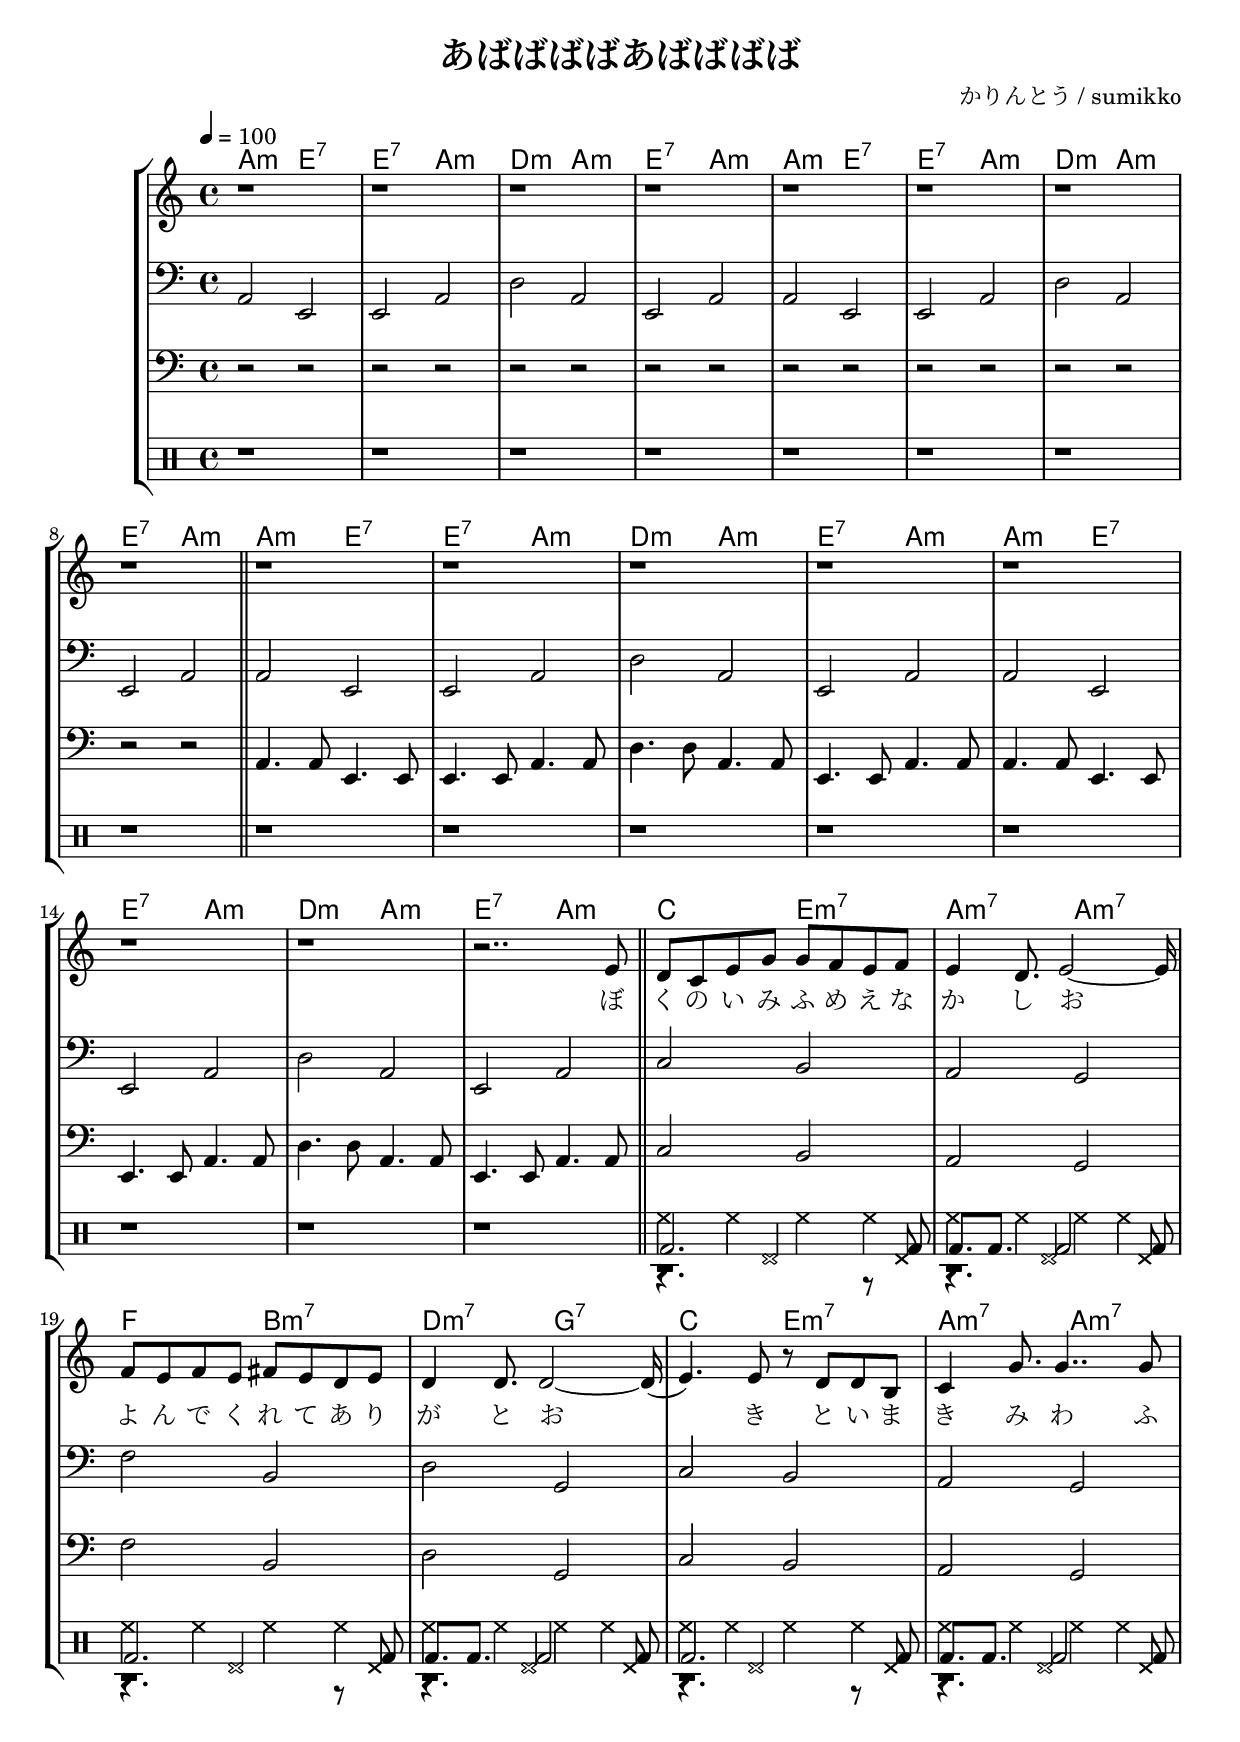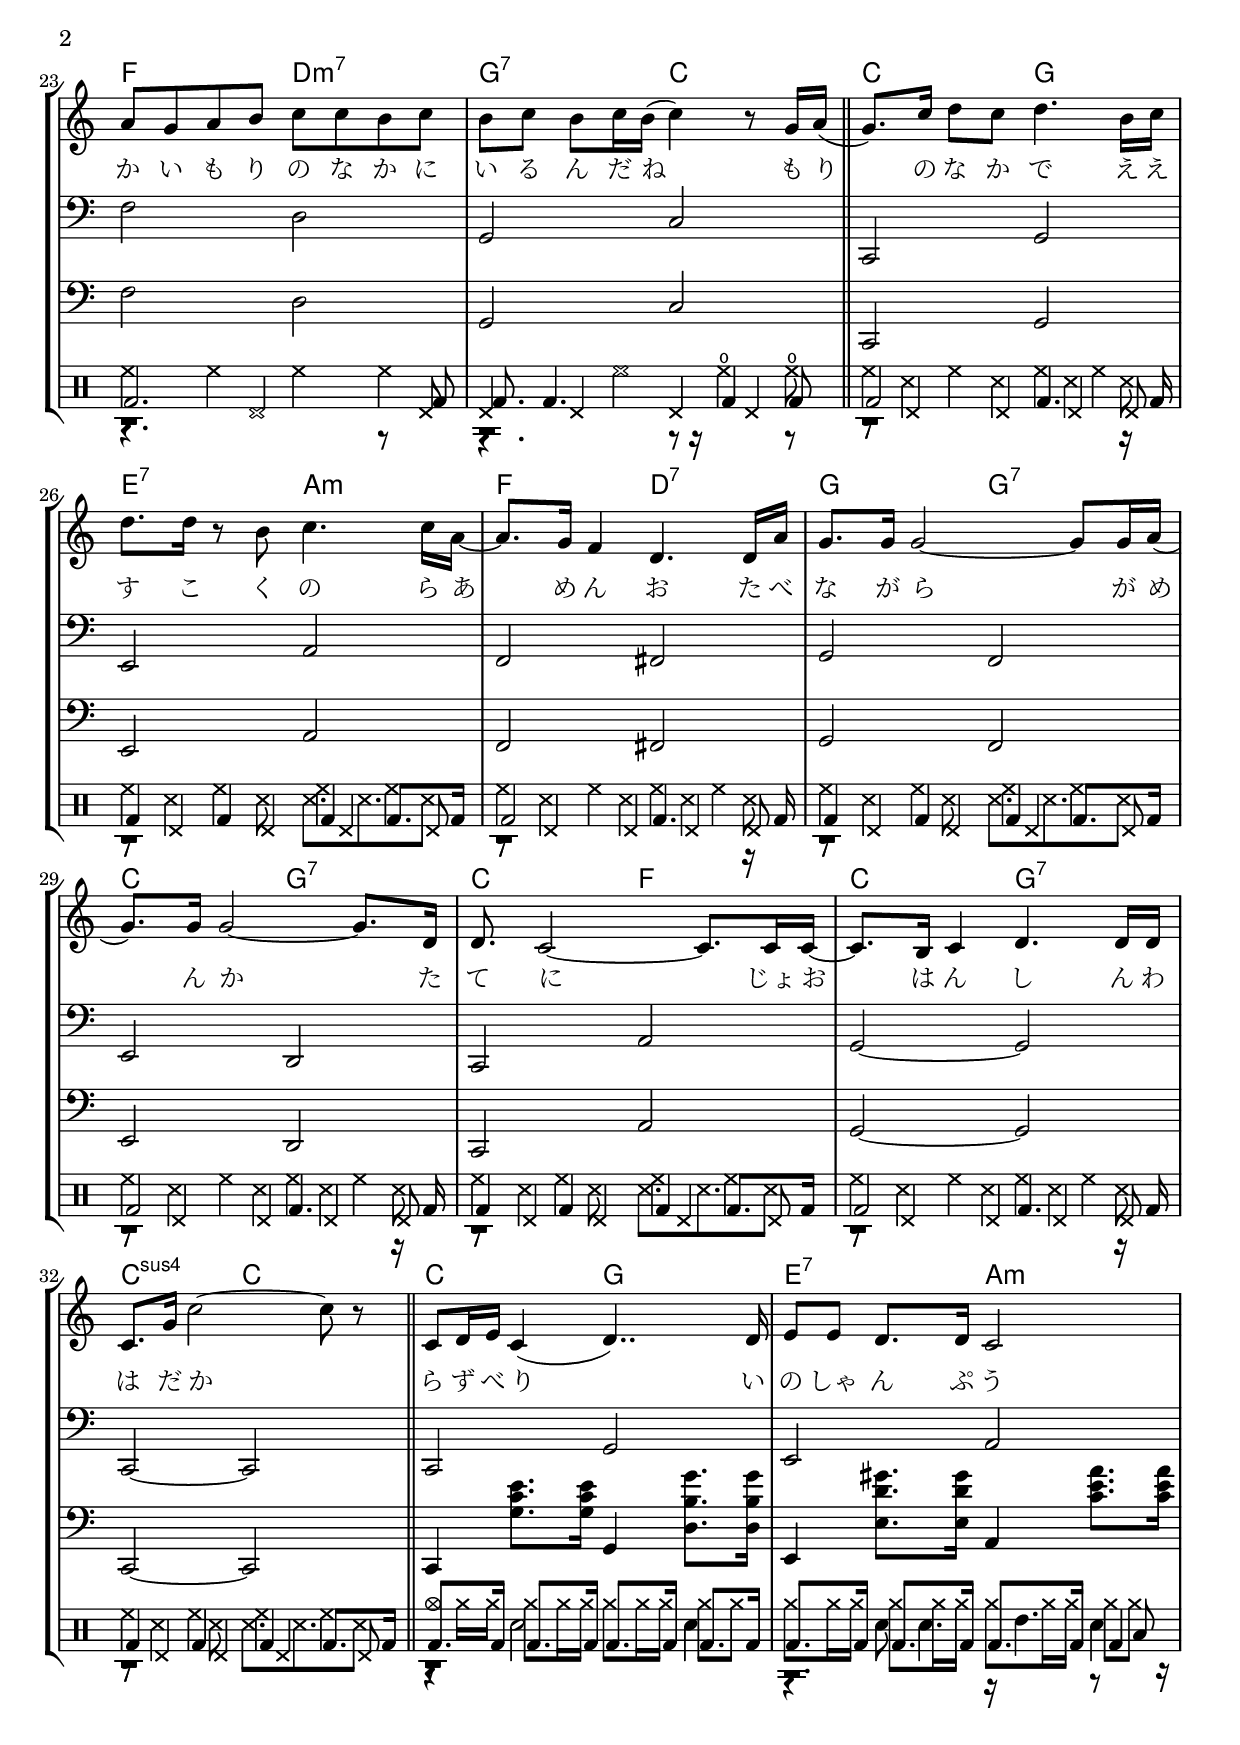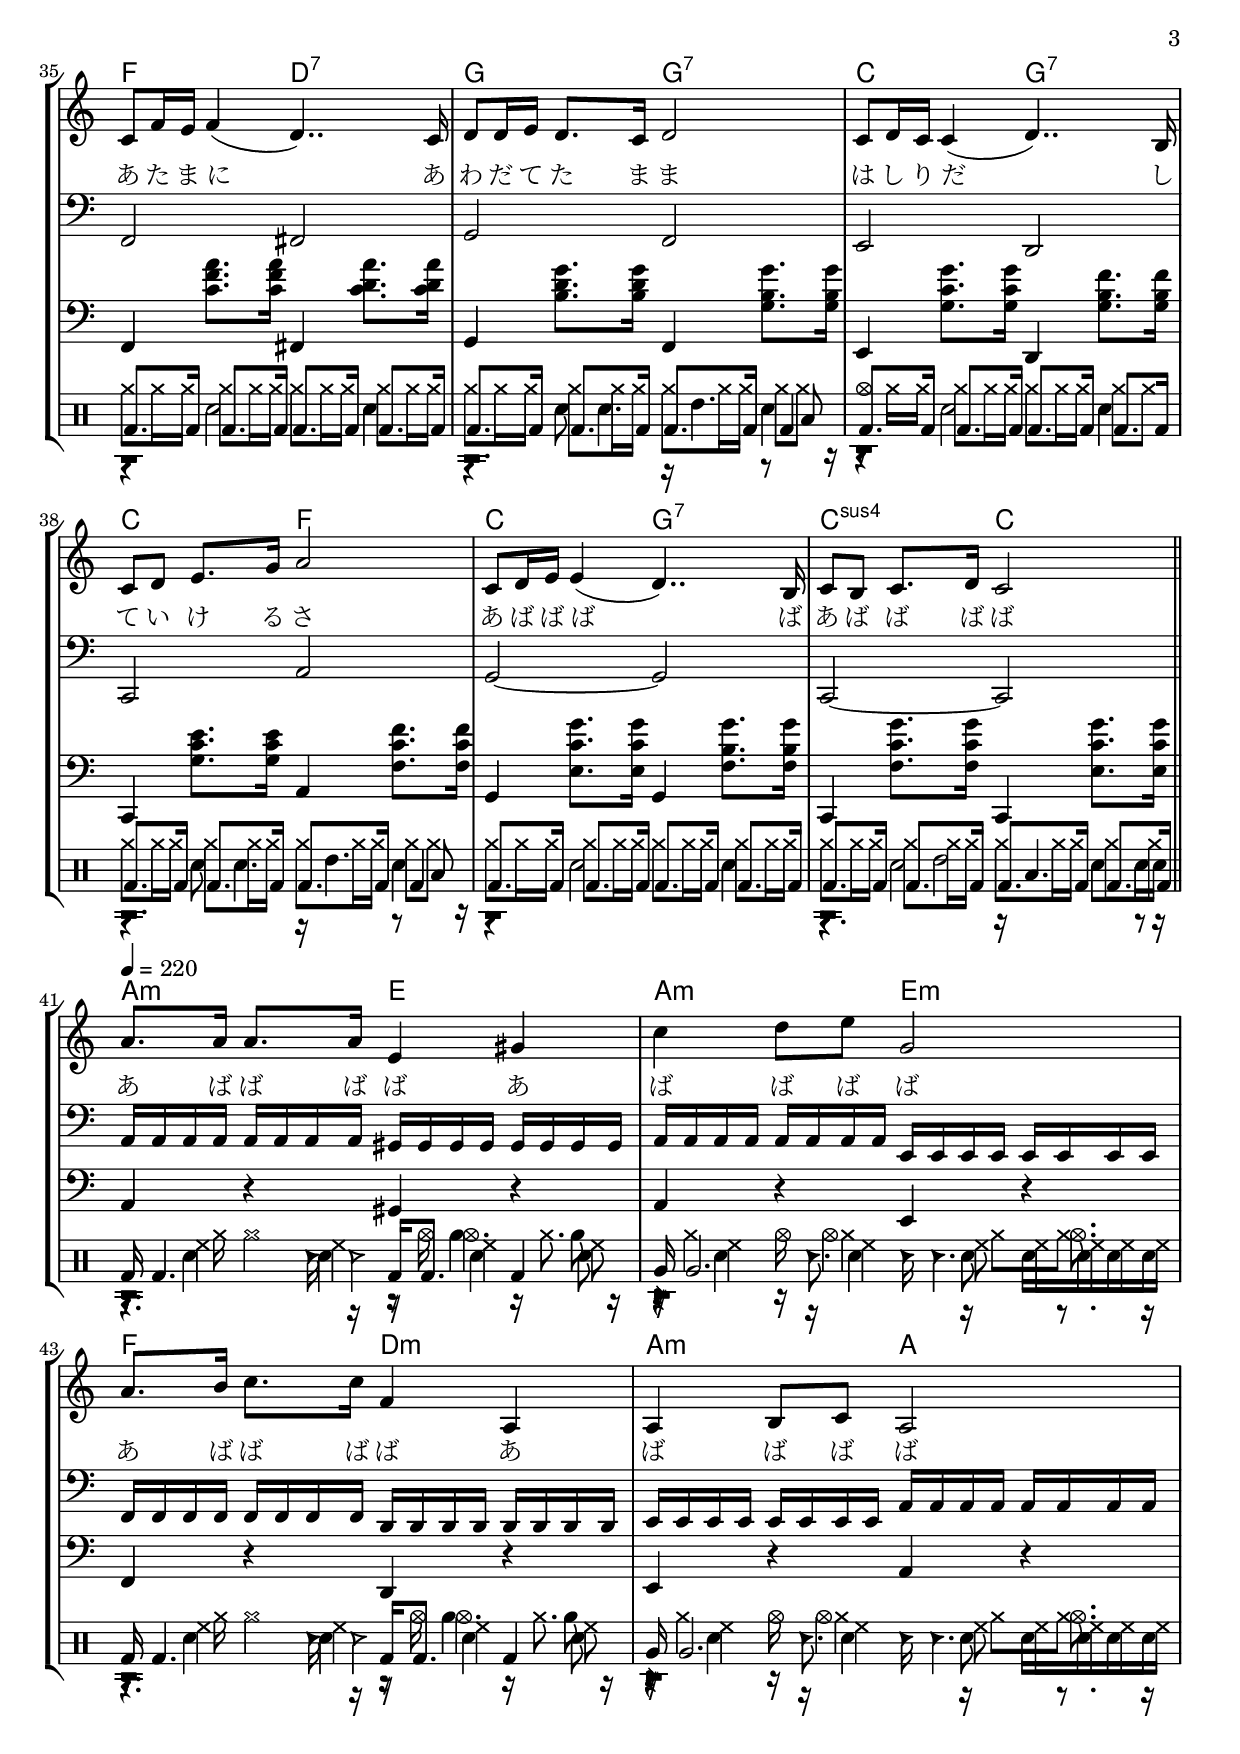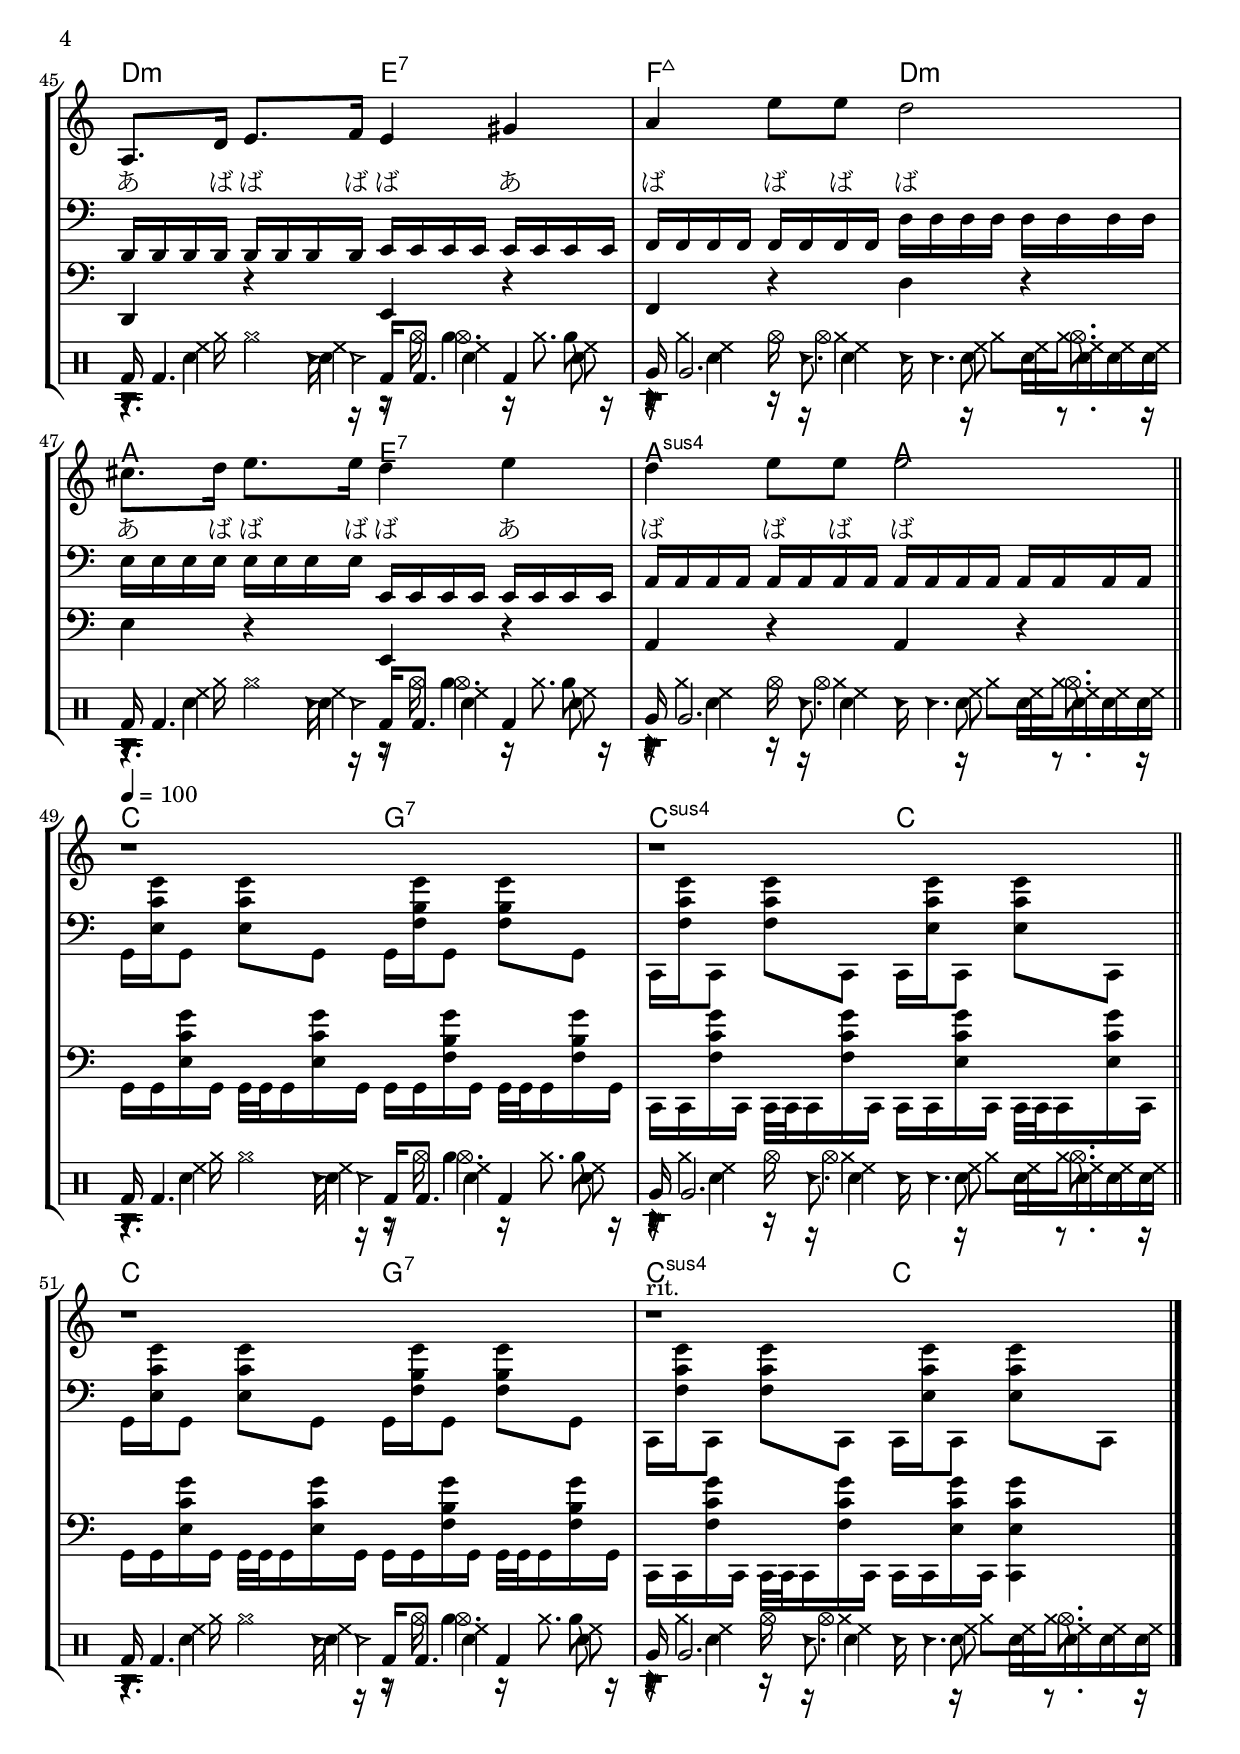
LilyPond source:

\version "2.12.1"

\header {
	title = \markup {あばばばばあばばばば}
	composer = \markup \center-column {"かりんとう / sumikko"}
}

harmony = \chordmode {
	a2:m e:7 e:7 a:m d:m a:m e:7 a:m a:m e:7 e:7 a:m d:m a:m e:7 a:m 

	a:m e:7 e:7 a:m d:m a:m e:7 a:m a:m e:7 e:7 a:m d:m a:m e:7 a:m 

	c e:min7 a:min7 a:min7 f b:min7 d:min7 g:7 c e:min7 a:min7 a:min7 f d:min7 g:7 c 

	c g e:7 a:m f d:7 g g:7 c g:7 c f c g:7 c:sus4 c 

	c g e:7 a:m f d:7 g g:7 c g:7 c f c g:7 c:sus4 c 

	a:m e a:m e:m f d:m a:m a d:m e:7 f:maj7 d:m a e:7 a:sus4 a 

	c g:7 c:sus4 c 

	c g:7 c:sus4 c 
}

melody = {
	\key c \major
	\tempo 4 = 100
	r1 | r1 | r1 | r1 | r1 | r1 | r1 | r1   
	r1 | r1 | r1 | r1 | r1 | r1 | r1 | r2.. 
	\set Staff.midiInstrument = #"fss0.35"
	e'8 
	d'8  c'8  e'8  g'8  g'8  f'8  e'8  f'8 
	e'4  d'8.  e'2~e'16 
	f'8  e'8  f'8  e'8  fis'8  e'8  d'8  e'8 
	d'4  d'8.  d'2~d'16 
	(e'4.)  e'8  r8  d'8  d'8  b8 
	c'4  g'8.  g'4..  g'8 
	a'8  g'8  a'8  b'8  c''8  c''8  b'8  c''8 
	b'8  c''8  b'8  c''16  b'16  (c''4)  	r8 	\set Staff.midiInstrument = #"fss0.35"
	g'16  a'16 
	(g'8.)  c''16  d''8  c''8  d''4.  b'16  c''16 
	d''8.  d''16  r8  b'8  c''4.  c''16  a'16~ 
	a'8.  g'16  f'4  d'4.  d'16  a'16 
	g'8.  g'16  g'2~g'8  g'16  a'16 
	(g'8.)  g'16  g'2~g'8.  d'16 
	d'8.  c'2~c'8.  c'16  c'16~ 
	c'8.  b16  c'4  d'4.  d'16  d'16 
	c'8.  g'16  c''2~c''8  	r8 	\set Staff.midiInstrument = #"fss0.35"
	 c'8  d'16  e'16  c'4  (d'4..)  d'16 
	e'8  e'8  d'8.  d'16  c'2 
	c'8  f'16  e'16  f'4  (d'4..)  c'16 
	d'8  d'16  e'16  d'8.  c'16  d'2 
	c'8  d'16  c'16  c'4  (d'4..)  b16 
	c'8  d'8  e'8.  g'16  a'2 
	c'8  d'16  e'16  e'4  (d'4..)  b16 
	c'8  b8  c'8.  d'16  c'2
	\set Staff.midiInstrument = #"fss0.35"
		\tempo 4 = 220
 a'8.  a'16  a'8.  a'16  e'4  gis'4 
	c''4  d''8  e''8  g'2 
	a'8.  b'16  c''8.  c''16  f'4  a4 
	a4  b8  c'8  a2 
	a8.  d'16  e'8.  f'16  e'4  gis'4 
	a'4  e''8  e''8  d''2 
	cis''8.  d''16  e''8.  e''16  d''4  e''4 
	d''4  e''8  e''8  e''2
	\tempo 4 = 100
	r1 | r1   
	r1 | r1^"rit." \bar "|."
}

words = \lyricmode {
	
	
	ぼ  く  の  い  み  ふ  め  え  な  か  し  お  よ  ん  で  く  れ  て  あ  り  が  と  お  き  と  い  ま  き  み  わ  ふ  か  い  も  り  の  な  か  に  い  る  ん  だ  ね  
	も  り  の  な  か  で  え  え  す  こ  く  の  ら  あ  め  ん  お  た  べ  な  が  ら  が  め  ん  か  た  て  に  じょ  お  は  ん  し  ん  わ  は  だ  か  
	ら  ず  べ  り  い  の  しゃ  ん  ぷ  う  あ  た  ま  に  あ  わ  だ  て  た  ま  ま  は  し  り  だ  し  て  い  け  る  さ  あ  ば  ば  ば  ば  あ  ば  ば  ば  ば  
	あ  ば  ば  ば  ば  あ  ば  ば  ば  ば  あ  ば  ば  ば  ば  あ  ば  ば  ば  ば  あ  ば  ば  ば  ば  あ  ば  ば  ば  ば  あ  ば  ば  ば  ば  あ  ば  ば  ば  ば  
	
	
}

tempochange = {
	\tempo 4 = 100
	r1 | r1 | r1 | r1 | r1 | r1 | r1 | r1 \bar "||"
	\tempo 4 = 100
	r1 | r1 | r1 | r1 | r1 | r1 | r1 | r1 \bar "||"
	\tempo 4 = 100
	r1 | r1 | r1 | r1 | r1 | r1 | r1 | r1 \bar "||"
	\tempo 4 = 100
	r1 | r1 | r1 | r1 | r1 | r1 | r1 | r1 \bar "||"
	\tempo 4 = 100
	r1 | r1 | r1 | r1 | r1 | r1 | r1 | r1 \bar "||"
	\tempo 4 = 220
	r1 | r1 | r1 | r1 | r1 | r1 | r1 | r1 \bar "||"
	\tempo 4 = 100
	r1 | r1 \bar "||"
	\tempo 4 = 100
	r1 | \tempo 4 = 75 r2 \tempo 4 = 66 r2 \bar "|."
}

mainacc = {
	\clef bass
	\set Staff.midiInstrument = #"Music box"
	\key c \major
	\tempo 4 = 100
	a,2
	~e,2
	e,2
	~a,2
	d2
	~a,2
	e,2
	~a,2
	a,2
	~e,2
	e,2
	~a,2
	d2
	~a,2
	e,2
	~a,2
	\bar "||"

	\set Staff.midiInstrument = #"Music box"
	a,2
	~e,2
	e,2
	~a,2
	d2
	~a,2
	e,2
	~a,2
	a,2
	~e,2
	e,2
	~a,2
	d2
	~a,2
	e,2
	~a,2
	\bar "||"

	\set Staff.midiInstrument = #"Acoustic grand"
	c2
	~b,2
	a,2
	~g,2
	f2
	~b,2
	d2
	~g,2
	c2
	~b,2
	a,2
	~g,2
	f2
	~d2
	g,2
	~c2
	\bar "||"

	\set Staff.midiInstrument = #"Electric Guitar (clean)"
	c,2
	~g,2
	e,2
	~a,2
	f,2
	~fis,2
	g,2
	~f,2
	e,2
	~d,2
	c,2
	~a,2
	g,2
	~g,2
	c,2
	~c,2
	\bar "||"

	\set Staff.midiInstrument = #"Acoustic grand"
	c,2
	~g,2
	e,2
	~a,2
	f,2
	~fis,2
	g,2
	~f,2
	e,2
	~d,2
	c,2
	~a,2
	g,2
	~g,2
	c,2
	~c,2
	\bar "||"

	\set Staff.midiInstrument = #"Slap Bass 1"
	\tempo 4 = 220
	a,16 a,16 a,16 a,16 a,16 a,16 a,16 a,16
	gis,16 gis,16 gis,16 gis,16 gis,16 gis,16 gis,16 gis,16
	a,16 a,16 a,16 a,16 a,16 a,16 a,16 a,16
	e,16 e,16 e,16 e,16 e,16 e,16 e,16 e,16
	f,16 f,16 f,16 f,16 f,16 f,16 f,16 f,16
	d,16 d,16 d,16 d,16 d,16 d,16 d,16 d,16
	e,16 e,16 e,16 e,16 e,16 e,16 e,16 e,16
	a,16 a,16 a,16 a,16 a,16 a,16 a,16 a,16
	d,16 d,16 d,16 d,16 d,16 d,16 d,16 d,16
	e,16 e,16 e,16 e,16 e,16 e,16 e,16 e,16
	f,16 f,16 f,16 f,16 f,16 f,16 f,16 f,16
	d16 d16 d16 d16 d16 d16 d16 d16
	e16 e16 e16 e16 e16 e16 e16 e16
	e,16 e,16 e,16 e,16 e,16 e,16 e,16 e,16
	a,16 a,16 a,16 a,16 a,16 a,16 a,16 a,16
	a,16 a,16 a,16 a,16 a,16 a,16 a,16 a,16
	\bar "||"

	\set Staff.midiInstrument = #"Acoustic grand"
	\tempo 4 = 100
	g,16 <e c' g'>16 g,8 <e c' g'>8 g,8
	g,16 <f b g'>16 g,8 <f b g'>8 g,8
	c,16 <f c' g'>16 c,8 <f c' g'>8 c,8
	c,16 <e c' g'>16 c,8 <e c' g'>8 c,8
	\bar "||"

	\set Staff.midiInstrument = #"Acoustic grand"
	g,16 <e c' g'>16 g,8 <e c' g'>8 g,8
	g,16 <f b g'>16 g,8 <f b g'>8 g,8
	c,16 <f c' g'>16 c,8 <f c' g'>8 c,8
	c,16 <e c' g'>16 c,8 <e c' g'>8 c,8
	\bar "|."
}

subacc = {
	\clef bass
	\set Staff.midiInstrument = #"Acoustic grand"
	\key c \major
	\tempo 4 = 100
	r2
	r2
	r2
	r2
	r2
	r2
	r2
	r2
	r2
	r2
	r2
	r2
	r2
	r2
	r2
	r2
	\bar "||"

	\set Staff.midiInstrument = #"Music box"
	a,4.a,8
	e,4.e,8
	e,4.e,8
	a,4.a,8
	d4.d8
	a,4.a,8
	e,4.e,8
	a,4.a,8
	a,4.a,8
	e,4.e,8
	e,4.e,8
	a,4.a,8
	d4.d8
	a,4.a,8
	e,4.e,8
	a,4.a,8
	\bar "||"

	\set Staff.midiInstrument = #"Acoustic grand"
	c2
	~b,2
	a,2
	~g,2
	f2
	~b,2
	d2
	~g,2
	c2
	~b,2
	a,2
	~g,2
	f2
	~d2
	g,2
	~c2
	\bar "||"

	\set Staff.midiInstrument = #"Acoustic grand"
	c,2
	~g,2
	e,2
	~a,2
	f,2
	~fis,2
	g,2
	~f,2
	e,2
	~d,2
	c,2
	~a,2
	g,2
	~g,2
	c,2
	~c,2
	\bar "||"

	\set Staff.midiInstrument = #"String Ensemble 2"
	c,4 <g c' e'>8. <g c' e'>16
	g,4 <d b g'>8. <d b g'>16
	e,4 <e d' gis'>8. <e d' gis'>16
	a,4 <c' e' a'>8. <c' e' a'>16
	f,4 <c' f' a'>8. <c' f' a'>16
	fis,4 <c' d' a'>8. <c' d' a'>16
	g,4 <b d' g'>8. <b d' g'>16
	f,4 <g b g'>8. <g b g'>16
	e,4 <g c' g'>8. <g c' g'>16
	d,4 <g b f'>8. <g b f'>16
	c,4 <g c' e'>8. <g c' e'>16
	a,4 <f c' f'>8. <f c' f'>16
	g,4 <e c' g'>8. <e c' g'>16
	g,4 <f b g'>8. <f b g'>16
	c,4 <f c' g'>8. <f c' g'>16
	c,4 <e c' g'>8. <e c' g'>16
	\bar "||"

	\set Staff.midiInstrument = #"Choir Aahs"
	\tempo 4 = 220
	a,4 r4
	gis,4 r4
	a,4 r4
	e,4 r4
	f,4 r4
	d,4 r4
	e,4 r4
	a,4 r4
	d,4 r4
	e,4 r4
	f,4 r4
	d4 r4
	e4 r4
	e,4 r4
	a,4 r4
	a,4 r4
	\bar "||"

	\set Staff.midiInstrument = #"Overdriven Guitar"
	\tempo 4 = 100
	g,16 g,16 <e c' g'>16 g,16   g,32 g,32 g,16 <e c' g'>16 g,16
	g,16 g,16 <f b g'>16 g,16   g,32 g,32 g,16 <f b g'>16 g,16
	c,16 c,16 <f c' g'>16 c,16   c,32 c,32 c,16 <f c' g'>16 c,16
	c,16 c,16 <e c' g'>16 c,16   c,32 c,32 c,16 <e c' g'>16 c,16
	\bar "||"

	\set Staff.midiInstrument = #"Overdriven Guitar"
	g,16 g,16 <e c' g'>16 g,16   g,32 g,32 g,16 <e c' g'>16 g,16
	g,16 g,16 <f b g'>16 g,16   g,32 g,32 g,16 <f b g'>16 g,16
	c,16 c,16 <f c' g'>16 c,16   c,32 c,32 c,16 <f c' g'>16 c,16
	c,16 c,16 <e c' g'>16 c,16 <c, e c' g'>4
	\bar "|."
}

percA = {
	\drummode {
	r1 |r1 |r1 |r1 |r1 |r1 |r1 |r1 \bar "||"
	r1 |r1 |r1 |r1 |r1 |r1 |r1 |r1 \bar "||"
	r1  |r1  |r1  |r1  |r1  |r1  |r1  |r2 r8 hho4 hho8  \bar "||"
	hh4 hh4 hh4 hh4  |hh4 hh4 hh4 hh4  |hh4 hh4 hh4 hh4  |hh4 hh4 hh4 hh4  |hh4 hh4 hh4 hh4  |hh4 hh4 hh4 hh4  |hh4 hh4 hh4 hh4  |hh4 hh4 hh4 hh4  \bar "||"
	r8 cymr16 cymr16 cymr8 cymr16 cymr16 cymr8 cymr16 cymr16 cymr8 cymr8  |cymr8 cymr16 cymr16 cymr8 cymr16 cymr16 cymr8 cymr16 cymr16 cymr8 cymr8  |cymr8 cymr16 cymr16 cymr8 cymr16 cymr16 cymr8 cymr16 cymr16 cymr8 cymr16 cymr16  |cymr8 cymr16 cymr16 cymr8 cymr16 cymr16 cymr8 cymr16 cymr16 cymr8 cymr8  |r8 cymr16 cymr16 cymr8 cymr16 cymr16 cymr8 cymr16 cymr16 cymr8 cymr8  |cymr8 cymr16 cymr16 cymr8 cymr16 cymr16 cymr8 cymr16 cymr16 cymr8 cymr8  |cymr8 cymr16 cymr16 cymr8 cymr16 cymr16 cymr8 cymr16 cymr16 cymr8 cymr16 cymr16  |cymr8 cymr16 cymr16 cymr8 cymr16 cymr16 cymr8 cymr16 cymr16 cymr8 cymr8  \bar "||"
	r8 hh4 hh4 hh4 hh8  |r8 hh4 hh4 hh8 hh16 hh16 hh16 hh16  |r8 hh4 hh4 hh4 hh8  |r8 hh4 hh4 hh8 hh16 hh16 hh16 hh16  |r8 hh4 hh4 hh4 hh8  |r8 hh4 hh4 hh8 hh16 hh16 hh16 hh16  |r8 hh4 hh4 hh4 hh8  |r8 hh4 hh4 hh8 hh16 hh16 hh16 hh16  \bar "||"
	r8 hh4 hh4 hh4 hh8  |r8 hh4 hh4 hh8 hh16 hh16 hh16 hh16  \bar "||"
	r8 hh4 hh4 hh4 hh8  |r8 hh4 hh4 hh8 hh16 hh16 hh16 hh16  \bar "|."
	}
}

percB = {
	\drummode {
	r1 |r1 |r1 |r1 |r1 |r1 |r1 |r1 \bar "||"
	r1 |r1 |r1 |r1 |r1 |r1 |r1 |r1 \bar "||"
	r4. hhp2 hhp8  |r4. hhp2 hhp8  |r4. hhp2 hhp8  |r4. hhp2 hhp8  |r4. hhp2 hhp8  |r4. hhp2 hhp8  |r4. hhp2 hhp8  |hhp4 hhp4 hhp4 hhp4  \bar "||"
	r8 ss4 ss4 ss4 ss8  |r8 ss4 ss8 ss8. ss8. ss8  |r8 ss4 ss4 ss4 ss8  |r8 ss4 ss8 ss8. ss8. ss8  |r8 ss4 ss4 ss4 ss8  |r8 ss4 ss8 ss8. ss8. ss8  |r8 ss4 ss4 ss4 ss8  |r8 ss4 ss8 ss8. ss8. ss8  \bar "||"
	r4 sn2 sn4  |r4 sn8 sn4. sn4  |r4 sn2 sn4  |r4 sn8 sn4. sn4  |r4 sn2 sn4  |r4 sn8 sn4. sn4  |r4 sn2 sn4  |r4 sn2 sn8 sn16 sn16  \bar "||"
	r8 sn4 sn4 sn4 sn8  |r8 sn4 sn4 sn8 sn16 sn16 sn16 sn16  |r8 sn4 sn4 sn4 sn8  |r8 sn4 sn4 sn8 sn16 sn16 sn16 sn16  |r8 sn4 sn4 sn4 sn8  |r8 sn4 sn4 sn8 sn16 sn16 sn16 sn16  |r8 sn4 sn4 sn4 sn8  |r8 sn4 sn4 sn8 sn16 sn16 sn16 sn16  \bar "||"
	r8 sn4 sn4 sn4 sn8  |r8 sn4 sn4 sn8 sn16 sn16 sn16 sn16  \bar "||"
	r8 sn4 sn4 sn4 sn8  |r8 sn4 sn4 sn8 sn16 sn16 sn16 sn16  \bar "|."
	}
}

percC = {
	\drummode {
	r1 |r1 |r1 |r1 |r1 |r1 |r1 |r1 \bar "||"
	r1 |r1 |r1 |r1 |r1 |r1 |r1 |r1 \bar "||"
	hh4 hh4 hh4 hh4  |hh4 hh4 hh4 hh4  |hh4 hh4 hh4 hh4  |hh4 hh4 hh4 hh4  |hh4 hh4 hh4 hh4  |hh4 hh4 hh4 hh4  |hh4 hh4 hh4 hh4  |r4. hh2 r8  \bar "||"
	r8 hhp4 hhp4 hhp4 hhp8  |r8 hhp4 hhp4 hhp4 hhp8  |r8 hhp4 hhp4 hhp4 hhp8  |r8 hhp4 hhp4 hhp4 hhp8  |r8 hhp4 hhp4 hhp4 hhp8  |r8 hhp4 hhp4 hhp4 hhp8  |r8 hhp4 hhp4 hhp4 hhp8  |r8 hhp4 hhp4 hhp4 hhp8  \bar "||"
	bd8. bd16 bd8. bd16 bd8. bd16 bd8. bd16  |bd8. bd16 bd8. bd16 bd8. bd16 bd4  |bd8. bd16 bd8. bd16 bd8. bd16 bd8. bd16  |bd8. bd16 bd8. bd16 bd8. bd16 bd4  |bd8. bd16 bd8. bd16 bd8. bd16 bd8. bd16  |bd8. bd16 bd8. bd16 bd8. bd16 bd4  |bd8. bd16 bd8. bd16 bd8. bd16 bd8. bd16  |bd8. bd16 bd8. bd16 bd8. bd16 bd8. bd16  \bar "||"
	bd16 bd4. r16 bd16 bd8. bd4  |r1  |bd16 bd4. r16 bd16 bd8. bd4  |r1  |bd16 bd4. r16 bd16 bd8. bd4  |r1  |bd16 bd4. r16 bd16 bd8. bd4  |r1  \bar "||"
	bd16 bd4. r16 bd16 bd8. bd4  |r1  \bar "||"
	bd16 bd4. r16 bd16 bd8. bd4  |r1  \bar "|."
	}
}

percD = {
	\drummode {
	r1 |r1 |r1 |r1 |r1 |r1 |r1 |r1 \bar "||"
	r1 |r1 |r1 |r1 |r1 |r1 |r1 |r1 \bar "||"
	bd2. r8 bd8  |bd8. bd8. bd2 bd8  |bd2. r8 bd8  |bd8. bd8. bd2 bd8  |bd2. r8 bd8  |bd8. bd8. bd2 bd8  |bd2. r8 bd8  |bd8. bd4. r16 bd4 bd8  \bar "||"
	bd2 bd4. r16 bd16  |bd4 bd4 bd4 bd8. bd16  |bd2 bd4. r16 bd16  |bd4 bd4 bd4 bd8. bd16  |bd2 bd4. r16 bd16  |bd4 bd4 bd4 bd8. bd16  |bd2 bd4. r16 bd16  |bd4 bd4 bd4 bd8. bd16  \bar "||"
	r1  |r2 r16 tommh4. r16  |r1  |r2 r16 tommh4. r16  |r1  |r2 r16 tommh4. r16  |r1  |r4. tommh2 r8  \bar "||"
	r2 r16 cymc16 cymc4.  |r4 cymc16 cymc2 cymc8.  |r2 r16 cymc16 cymc4.  |r4 cymc16 cymc2 cymc8.  |r2 r16 cymc16 cymc4.  |r4 cymc16 cymc2 cymc8.  |r2 r16 cymc16 cymc4.  |r4 cymc16 cymc2 cymc8.  \bar "||"
	r2 r16 cymc16 cymc4.  |r4 cymc16 cymc2 cymc8.  \bar "||"
	r2 r16 cymc16 cymc4.  |r4 cymc16 cymc2 cymc8.  \bar "|."
	}
}

percE = {
	\drummode {
	r1 |r1 |r1 |r1 |r1 |r1 |r1 |r1 \bar "||"
	r1 |r1 |r1 |r1 |r1 |r1 |r1 |r1 \bar "||"
	r1 | r1 | r1 | r1 | r1 | r1 | r1 | r1 \bar "||"
	r1 | r1 | r1 | r1 | r1 | r1 | r1 | r1 \bar "||"
	r1  |r2. r8 toml8  |r1  |r2. r8 toml8  |r1  |r2. r8 toml8  |r1  |r2 r16 toml4. r16  \bar "||"
	r1  |tomfh16 tomfh2. r8.  |r1  |tomfh16 tomfh2. r8.  |r1  |tomfh16 tomfh2. r8.  |r1  |tomfh16 tomfh2. r8.  \bar "||"
	r1  |tomfh16 tomfh2. r8.  \bar "||"
	r1  |tomfh16 tomfh2. r8.  \bar "|."
	}
}

percF = {
	\drummode {
	r1 | r1 | r1 | r1 | r1 | r1 | r1 | r1 \bar "||"
	r1 | r1 | r1 | r1 | r1 | r1 | r1 | r1 \bar "||"
	r1 | r1 | r1 | r1 | r1 | r1 | r1 | r1 \bar "||"
	r1 | r1 | r1 | r1 | r1 | r1 | r1 | r1 \bar "||"
	cymc1  |r1 |r1 |r1 |cymc1  |r1 |r1 |r1 \bar "||"
	r2 r8 rb4 rb8  |r1  |r2 r8 rb4 rb8  |r1  |r2 r8 rb4 rb8  |r1  |r2 r8 rb4 rb8  |r1  \bar "||"
	r2 r8 rb4 rb8  |r1  \bar "||"
	r2 r8 rb4 rb8  |r1  \bar "|."
	}
}

percG = {
	\drummode {
	r1 | r1 | r1 | r1 | r1 | r1 | r1 | r1 \bar "||"
	r1 | r1 | r1 | r1 | r1 | r1 | r1 | r1 \bar "||"
	r1 | r1 | r1 | r1 | r1 | r1 | r1 | r1 \bar "||"
	r1 | r1 | r1 | r1 | r1 | r1 | r1 | r1 \bar "||"
	r1 | r1 | r1 | r1 | r1 | r1 | r1 | r1 \bar "||"
	r4. hc16 hc2 r16  |r4 r16 hc8. hc16 hc4. r16  |r4. hc16 hc2 r16  |r4 r16 hc8. hc16 hc4. r16  |r4. hc16 hc2 r16  |r4 r16 hc8. hc16 hc4. r16  |r4. hc16 hc2 r16  |r4 r16 hc8. hc16 hc4. r16  \bar "||"
	r4. hc16 hc2 r16  |r4 r16 hc8. hc16 hc4. r16  \bar "||"
	r4. hc16 hc2 r16  |r4 r16 hc8. hc16 hc4. r16  \bar "|."
	}
}

percH = {
	\drummode {
	r1 | r1 | r1 | r1 | r1 | r1 | r1 | r1 \bar "||"
	r1 | r1 | r1 | r1 | r1 | r1 | r1 | r1 \bar "||"
	r1 | r1 | r1 | r1 | r1 | r1 | r1 | r1 \bar "||"
	r1 | r1 | r1 | r1 | r1 | r1 | r1 | r1 \bar "||"
	r1 | r1 | r1 | r1 | r1 | r1 | r1 | r1 \bar "||"
	r8. cymr16 cymr2 r16 cymr8.  |r16 cymr4 r16 cymr4 r16 cymr8 cymr8.  |r8. cymr16 cymr2 r16 cymr8.  |r16 cymr4 r16 cymr4 r16 cymr8 cymr8.  |r8. cymr16 cymr2 r16 cymr8.  |r16 cymr4 r16 cymr4 r16 cymr8 cymr8.  |r8. cymr16 cymr2 r16 cymr8.  |r16 cymr4 r16 cymr4 r16 cymr8 cymr8.  \bar "||"
	r8. cymr16 cymr2 r16 cymr8.  |r16 cymr4 r16 cymr4 r16 cymr8 cymr8.  \bar "||"
	r8. cymr16 cymr2 r16 cymr8.  |r16 cymr4 r16 cymr4 r16 cymr8 cymr8.  \bar "|."
	}
}

\score {
	<<
		\new StaffGroup <<
			\new ChordNames {\harmony}
			\new Voice = "melody" {\melody}
			\new Lyrics \lyricsto "melody" \words
			\new Staff = "mainacc" {\mainacc}
			\new Staff = "subacc" {\subacc}
			\new DrumStaff <<
				\new DrumVoice {\percA}
				\new DrumVoice {\percB}
				\new DrumVoice {\percC}
				\new DrumVoice {\percD}
				\new DrumVoice {\percE}
				\new DrumVoice {\percF}
				\new DrumVoice {\percG}
				\new DrumVoice {\percH}
			>>
		>>
	>>
	\layout { }
}
